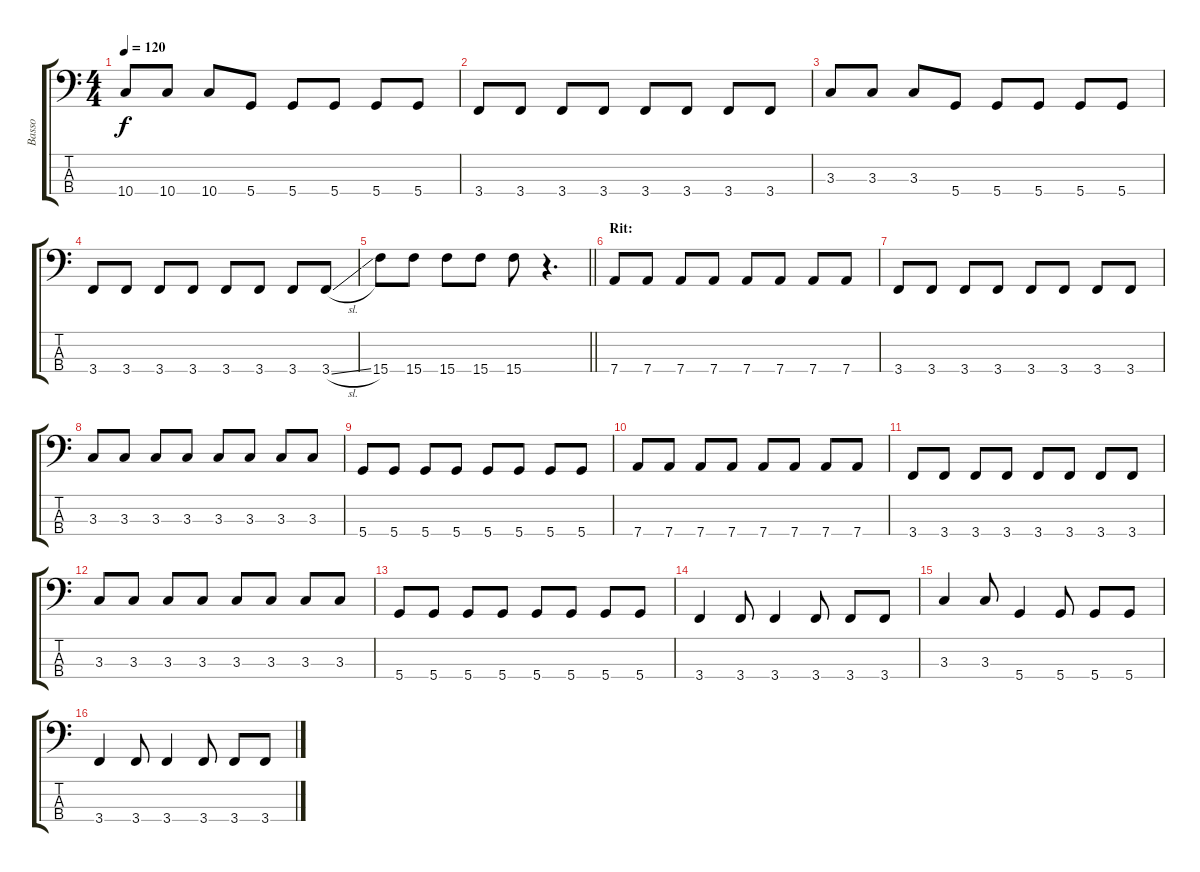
\track ("Basso" "Basso") {instrument electricbassfinger}
\staff {score tabs}
\tuning (G2 D2 A1 D1) {hide}
\ts (4 4)
\tempo 120
\clef f4
\ks c
10.4.8{dy f} 10.4.8 10.4.8 5.4.8 5.4.8 5.4.8 5.4.8 5.4.8 |
3.4.8 3.4.8 3.4.8 3.4.8 3.4.8 3.4.8 3.4.8 3.4.8 |
3.3.8 3.3.8 3.3.8 5.4.8 5.4.8 5.4.8 5.4.8 5.4.8 |
3.4.8 3.4.8 3.4.8 3.4.8 3.4.8 3.4.8 3.4.8 3.4{sl}.8 |
\barLineRight lightlight
15.4.8 15.4.8 15.4.8 15.4.8 15.4.8 r.4{d} |
\section ("" "Rit:")
7.4.8 7.4.8 7.4.8 7.4.8 7.4.8 7.4.8 7.4.8 7.4.8 |
3.4.8 3.4.8 3.4.8 3.4.8 3.4.8 3.4.8 3.4.8 3.4.8 |
3.3.8 3.3.8 3.3.8 3.3.8 3.3.8 3.3.8 3.3.8 3.3.8 |
5.4.8 5.4.8 5.4.8 5.4.8 5.4.8 5.4.8 5.4.8 5.4.8 |
7.4.8 7.4.8 7.4.8 7.4.8 7.4.8 7.4.8 7.4.8 7.4.8 |
3.4.8 3.4.8 3.4.8 3.4.8 3.4.8 3.4.8 3.4.8 3.4.8 |
3.3.8 3.3.8 3.3.8 3.3.8 3.3.8 3.3.8 3.3.8 3.3.8 |
5.4.8 5.4.8 5.4.8 5.4.8 5.4.8 5.4.8 5.4.8 5.4.8 |
3.4.4 3.4.8 3.4.4 3.4.8 3.4.8 3.4.8 |
3.3.4 3.3.8 5.4.4 5.4.8 5.4.8 5.4.8 |
3.4.4 3.4.8 3.4.4 3.4.8 3.4.8 3.4.8
